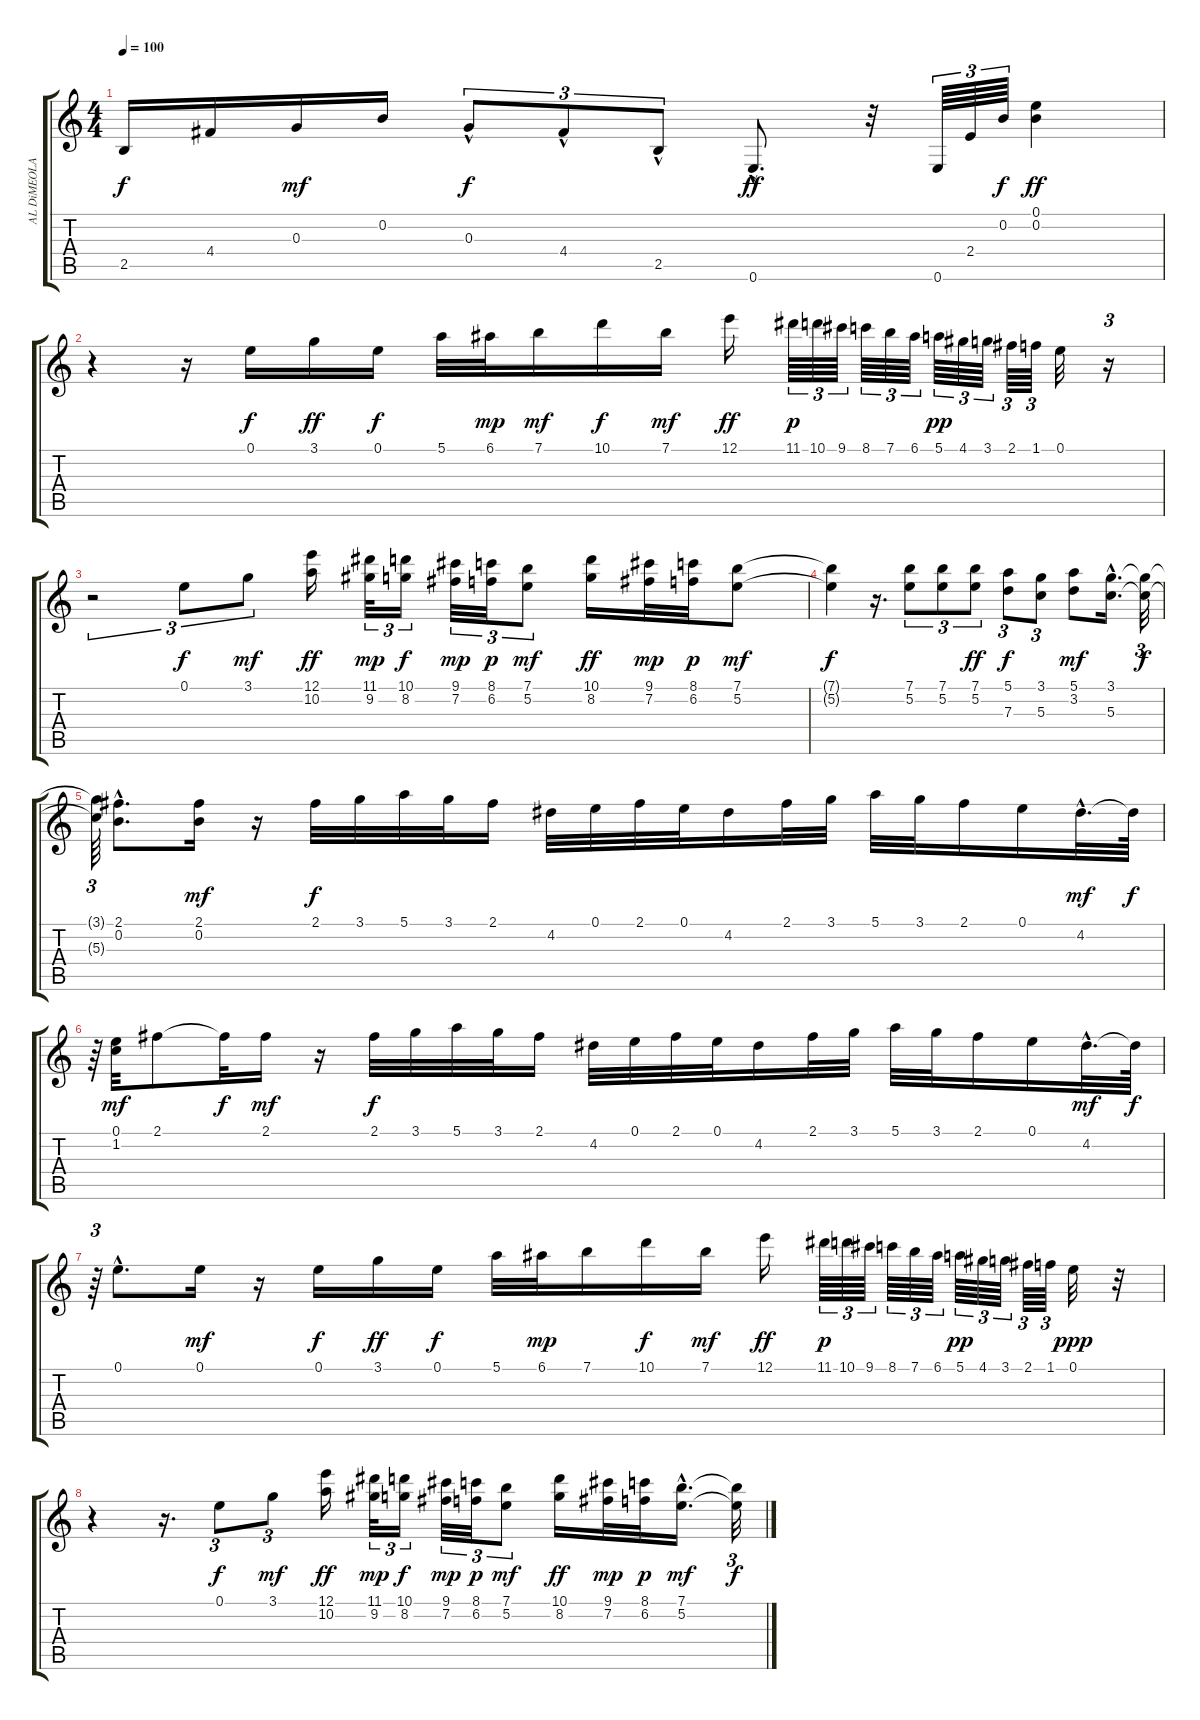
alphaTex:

\track ("AL DiMEOLA" "AL DiMEOLA") {instrument acousticguitarsteel}
\staff {score tabs}
\tuning (E4 B3 G3 D3 A2 E2) {hide}
\ts (4 4)
\tempo 100
\clef g2
\ks c
2.5.16{dy f} 4.4.16 0.3.16{dy mf} 0.2.16 0.3{hac}.8{tu (3 2) dy f} 4.4{hac}.8{tu (3 2)} 2.5{hac}.8{tu (3 2)} 0.6{hac}.8{d dy ff} r.32 0.6.64{tu (3 2)} 2.4.64{tu (3 2)} 0.2.64{tu (3 2) dy f} (0.1 0.2).4{dy ff} |
r.4 r.16 0.1.16{dy f} 3.1.16{dy ff} 0.1.16{dy f} 5.1.32 6.1.32{dy mp} 7.1.16{dy mf} 10.1.16{dy f} 7.1.16{dy mf} 12.1.16{dy ff} 11.1.64{tu (3 2) dy p} 10.1.64{tu (3 2)} 9.1.64{tu (3 2)} 8.1.64{tu (3 2)} 7.1.64{tu (3 2)} 6.1.64{tu (3 2)} 5.1.64{tu (3 2) dy pp} 4.1.64{tu (3 2)} 3.1.64{tu (3 2)} 2.1.64{tu (3 2)} 1.1.64{tu (3 2)} 0.1.32 r.16{tu (3 2)} |
r.2{tu (3 2)} 0.1.8{tu (3 2) dy f} 3.1.8{tu (3 2) dy mf} (12.1 10.2).16{dy ff} (11.1 9.2).32{tu (3 2) dy mp} (10.1 8.2).16{tu (3 2) dy f} (9.1 7.2).32{tu (3 2) dy mp} (8.1 6.2).32{tu (3 2) dy p} (7.1 5.2).8{tu (3 2) dy mf} (10.1 8.2).16{dy ff} (9.1 7.2).32{dy mp} (8.1 6.2).32{dy p} (7.1 5.2).8{dy mf} |
(7.1{t} 5.2{t}).4{dy f} r.16{d} (7.1 5.2).8{tu (3 2)} (7.1 5.2).8{tu (3 2)} (7.1 5.2).8{tu (3 2) dy ff} (5.1 7.3).8{tu (3 2) dy f} (3.1 5.3).8{tu (3 2)} (5.1 3.2).8{dy mf} (3.1{hac} 5.3{hac}).16{d} (3.1{t} 5.3{t}).32{tu (3 2) dy f} |
(3.1{t} 5.3{t}).64{tu (3 2)} (2.1{hac} 0.2{hac}).8{d} (2.1 0.2).16{dy mf} r.16 2.1.32{dy f} 3.1.32 5.1.32 3.1.32 2.1.16 4.2.32 0.1.32 2.1.32 0.1.32 4.2.16 2.1.32 3.1.32 5.1.32 3.1.32 2.1.16 0.1.16 4.2{hac}.32{d dy mf} 4.2{t}.64{dy f} |
r.64{tu (3 2)} (0.1 1.2).32{dy mf} 2.1.8 2.1{t}.32{dy f} 2.1.16{dy mf} r.16 2.1.32{dy f} 3.1.32 5.1.32 3.1.32 2.1.16 4.2.32 0.1.32 2.1.32 0.1.32 4.2.16 2.1.32 3.1.32 5.1.32 3.1.32 2.1.16 0.1.16 4.2{hac}.32{d dy mf} 4.2{t}.64{dy f} |
r.64{tu (3 2)} 0.1{hac}.8{d} 0.1.16{dy mf} r.16 0.1.16{dy f} 3.1.16{dy ff} 0.1.16{dy f} 5.1.32 6.1.32{dy mp} 7.1.16 10.1.16{dy f} 7.1.16{dy mf} 12.1.16{dy ff} 11.1.64{tu (3 2) dy p} 10.1.64{tu (3 2)} 9.1.64{tu (3 2)} 8.1.64{tu (3 2)} 7.1.64{tu (3 2)} 6.1.64{tu (3 2)} 5.1.64{tu (3 2) dy pp} 4.1.64{tu (3 2)} 3.1.64{tu (3 2)} 2.1.64{tu (3 2)} 1.1.64{tu (3 2)} 0.1.32{dy ppp} r.32 |
r.4 r.16{d} 0.1.8{tu (3 2) dy f} 3.1.8{tu (3 2) dy mf} (12.1 10.2).16{dy ff} (11.1 9.2).32{tu (3 2) dy mp} (10.1 8.2).16{tu (3 2) dy f} (9.1 7.2).32{tu (3 2) dy mp} (8.1 6.2).32{tu (3 2) dy p} (7.1 5.2).8{tu (3 2) dy mf} (10.1 8.2).16{dy ff} (9.1 7.2).32{dy mp} (8.1 6.2).32{dy p} (7.1{hac} 5.2{hac}).16{d dy mf} (7.1{t} 5.2{t}).32{tu (3 2) dy f}
